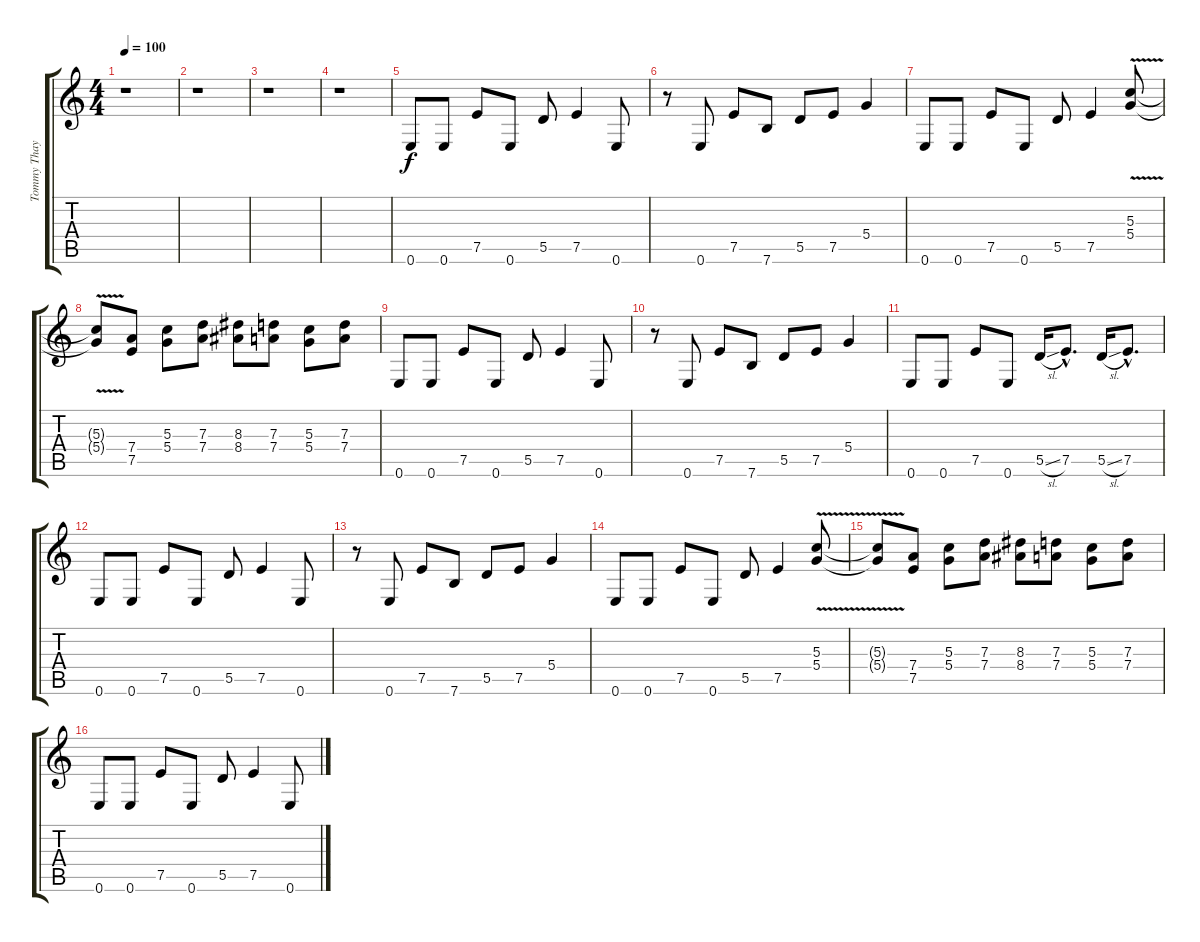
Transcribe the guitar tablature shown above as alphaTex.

\track ("Tommy Thayer" "Tommy Thay") {instrument overdrivenguitar}
\staff {score tabs}
\tuning (E4 B3 G3 D3 A2 E2) {hide}
\ts (4 4)
\tempo 100
\clef g2
\ks c
r.1{dy f} |
r.1 |
r.1 |
r.1 |
0.6.8 0.6.8 7.5.8 0.6.8 5.5.8 7.5.4 0.6.8 |
r.8 0.6.8 7.5.8 7.6.8 5.5.8 7.5.8 5.4.4 |
0.6.8 0.6.8 7.5.8 0.6.8 5.5.8 7.5.4 (5.3{v} 5.4{v}).8 |
(5.3{t} 5.4{t}).8 (7.4 7.5).8 (5.3 5.4).8 (7.3 7.4).8 (8.3 8.4).8 (7.3 7.4).8 (5.3 5.4).8 (7.3 7.4).8 |
0.6.8 0.6.8 7.5.8 0.6.8 5.5.8 7.5.4 0.6.8 |
r.8 0.6.8 7.5.8 7.6.8 5.5.8 7.5.8 5.4.4 |
0.6.8 0.6.8 7.5.8 0.6.8 5.5{sl}.16 7.5{hac}.8{d} 5.5{sl}.16 7.5{hac}.8{d} |
0.6.8 0.6.8 7.5.8 0.6.8 5.5.8 7.5.4 0.6.8 |
r.8 0.6.8 7.5.8 7.6.8 5.5.8 7.5.8 5.4.4 |
0.6.8 0.6.8 7.5.8 0.6.8 5.5.8 7.5.4 (5.3{v} 5.4{v}).8 |
(5.3{t} 5.4{t}).8 (7.4 7.5).8 (5.3 5.4).8 (7.3 7.4).8 (8.3 8.4).8 (7.3 7.4).8 (5.3 5.4).8 (7.3 7.4).8 |
0.6.8 0.6.8 7.5.8 0.6.8 5.5.8 7.5.4 0.6.8
